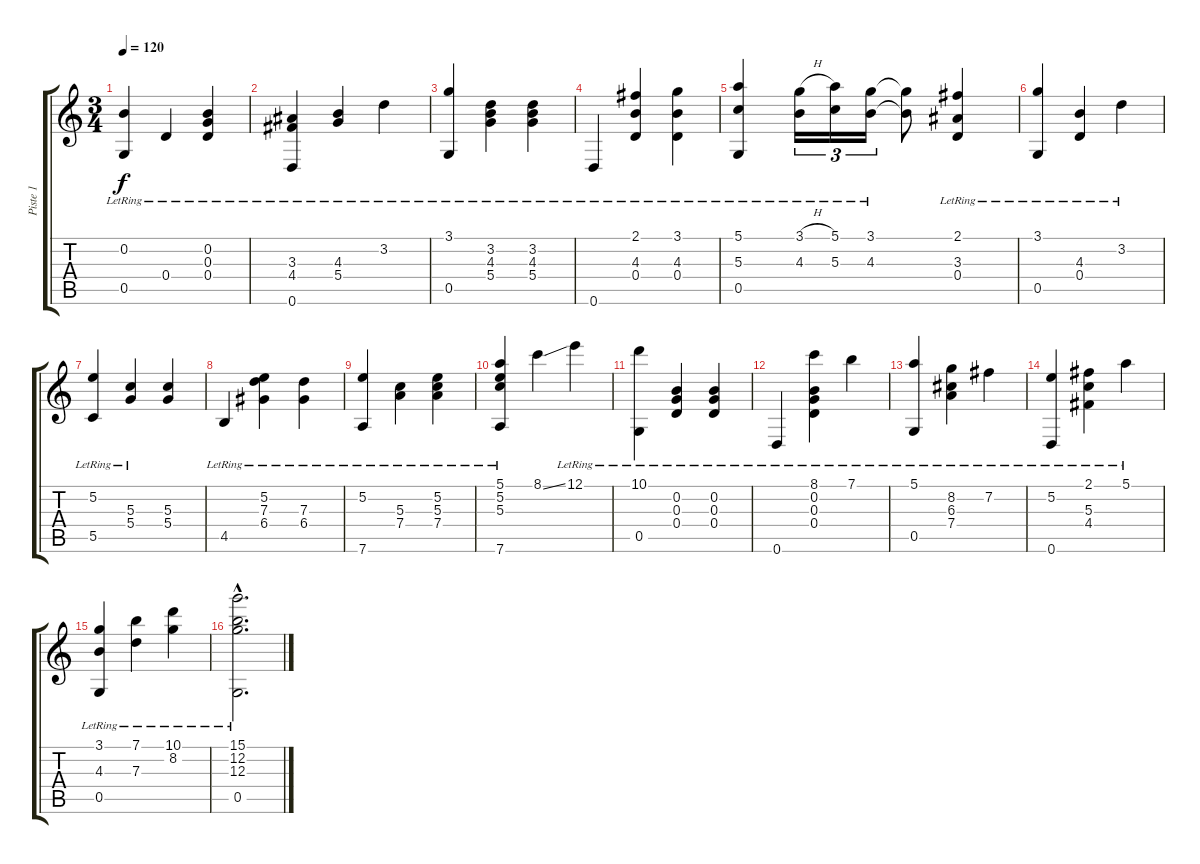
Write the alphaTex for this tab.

\track ("Piste 1" "Piste 1") {instrument acousticguitarnylon}
\staff {score tabs}
\tuning (E4 B3 G3 D3 G2 D2) {hide}
\ts (3 4)
\tempo 120
\clef g2
\ks c
(0.2{lr} 0.5{lr}).4{dy f} 0.4{lr}.4 (0.2{lr} 0.3{lr} 0.4{lr}).4 |
(3.3{lr} 4.4{lr} 0.6{lr}).4 (4.3{lr} 5.4{lr}).4 3.2{lr}.4 |
(3.1{lr} 0.5{lr}).4 (3.2{lr} 4.3{lr} 5.4{lr}).4 (3.2{lr} 4.3{lr} 5.4{lr}).4 |
0.6{lr}.4 (2.1{lr} 4.3{lr} 0.4{lr}).4 (3.1{lr} 4.3{lr} 0.4{lr}).4 |
(5.1{lr} 5.3{lr} 0.5{lr}).4 (3.1{h} 4.3{lr}).16{tu (3 2)} (5.1{lr} 5.3{lr}).16{tu (3 2)} (3.1{lr} 4.3{lr}).16{tu (3 2)} (3.1{t} 4.3{t}).8 (2.1{lr} 3.3{lr} 0.4{lr}).4 |
(3.1{lr} 0.5{lr}).4 (4.3{lr} 0.4{lr}).4 3.2{lr}.4 |
(5.2{lr} 5.5{lr}).4 (5.3{lr} 5.4{lr}).4 (5.3 5.4).4 |
4.5{lr}.4 (5.2{lr} 7.3{lr} 6.4{lr}).4 (7.3{lr} 6.4{lr}).4 |
(5.2{lr} 7.6{lr}).4 (5.3{lr} 7.4{lr}).4 (5.2{lr} 5.3{lr} 7.4{lr}).4 |
(5.1{lr} 5.2{lr} 5.3{lr} 7.6{lr}).4 8.1{ss}.4 12.1{lr}.4 |
(10.1{lr} 0.5{lr}).4 (0.2{lr} 0.3{lr} 0.4{lr}).4 (0.2{lr} 0.3{lr} 0.4{lr}).4 |
0.6{lr}.4 (8.1{lr} 0.2{lr} 0.3{lr} 0.4{lr}).4 7.1{lr}.4 |
(5.1{lr} 0.5{lr}).4 (8.2{lr} 6.3{lr} 7.4{lr}).4 7.2{lr}.4 |
(5.2{lr} 0.6{lr}).4 (2.1{lr} 5.3{lr} 4.4{lr}).4 5.1{lr}.4 |
(3.1{lr} 4.3{lr} 0.5{lr}).4 (7.1{lr} 7.3{lr}).4 (10.1{lr} 8.2{lr}).4 |
(15.1{hac lr} 12.2{hac lr} 12.3{hac lr} 0.5{hac lr}).2{d}
